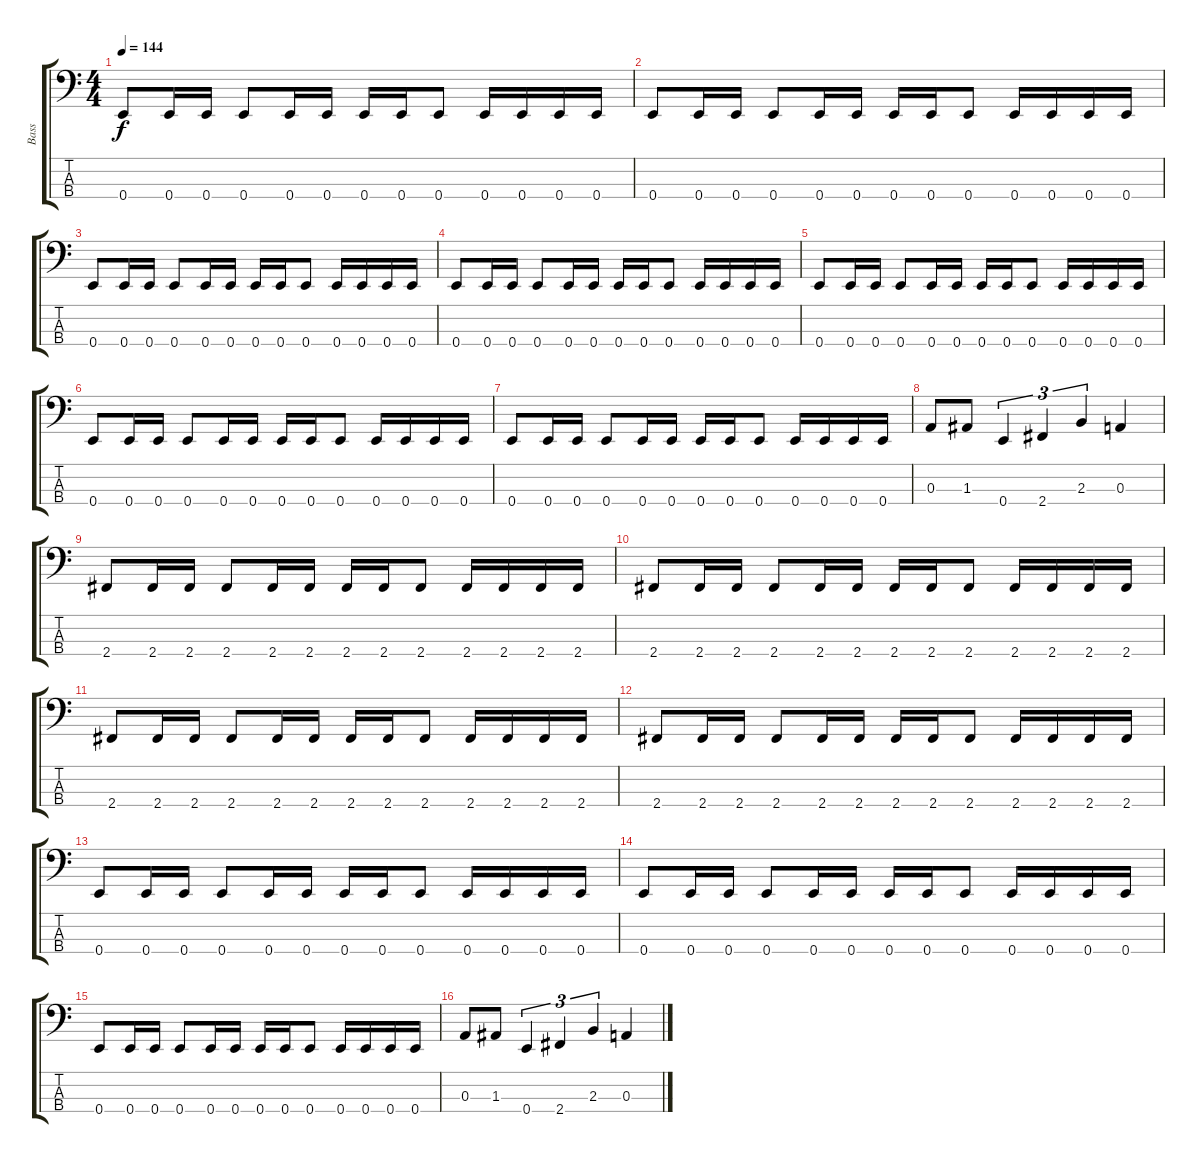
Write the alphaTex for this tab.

\track ("Bass" "Bass") {instrument electricbasspick}
\staff {score tabs}
\tuning (G2 D2 A1 E1) {hide}
\ts (4 4)
\tempo 144
\clef f4
\ks c
0.4.8{dy f} 0.4.16 0.4.16 0.4.8 0.4.16 0.4.16 0.4.16 0.4.16 0.4.8 0.4.16 0.4.16 0.4.16 0.4.16 |
0.4.8 0.4.16 0.4.16 0.4.8 0.4.16 0.4.16 0.4.16 0.4.16 0.4.8 0.4.16 0.4.16 0.4.16 0.4.16 |
0.4.8 0.4.16 0.4.16 0.4.8 0.4.16 0.4.16 0.4.16 0.4.16 0.4.8 0.4.16 0.4.16 0.4.16 0.4.16 |
0.4.8 0.4.16 0.4.16 0.4.8 0.4.16 0.4.16 0.4.16 0.4.16 0.4.8 0.4.16 0.4.16 0.4.16 0.4.16 |
0.4.8 0.4.16 0.4.16 0.4.8 0.4.16 0.4.16 0.4.16 0.4.16 0.4.8 0.4.16 0.4.16 0.4.16 0.4.16 |
0.4.8 0.4.16 0.4.16 0.4.8 0.4.16 0.4.16 0.4.16 0.4.16 0.4.8 0.4.16 0.4.16 0.4.16 0.4.16 |
0.4.8 0.4.16 0.4.16 0.4.8 0.4.16 0.4.16 0.4.16 0.4.16 0.4.8 0.4.16 0.4.16 0.4.16 0.4.16 |
0.3.8 1.3.8 0.4.4{tu (3 2)} 2.4.4{tu (3 2)} 2.3.4{tu (3 2)} 0.3.4 |
2.4.8 2.4.16 2.4.16 2.4.8 2.4.16 2.4.16 2.4.16 2.4.16 2.4.8 2.4.16 2.4.16 2.4.16 2.4.16 |
2.4.8 2.4.16 2.4.16 2.4.8 2.4.16 2.4.16 2.4.16 2.4.16 2.4.8 2.4.16 2.4.16 2.4.16 2.4.16 |
2.4.8 2.4.16 2.4.16 2.4.8 2.4.16 2.4.16 2.4.16 2.4.16 2.4.8 2.4.16 2.4.16 2.4.16 2.4.16 |
2.4.8 2.4.16 2.4.16 2.4.8 2.4.16 2.4.16 2.4.16 2.4.16 2.4.8 2.4.16 2.4.16 2.4.16 2.4.16 |
0.4.8 0.4.16 0.4.16 0.4.8 0.4.16 0.4.16 0.4.16 0.4.16 0.4.8 0.4.16 0.4.16 0.4.16 0.4.16 |
0.4.8 0.4.16 0.4.16 0.4.8 0.4.16 0.4.16 0.4.16 0.4.16 0.4.8 0.4.16 0.4.16 0.4.16 0.4.16 |
0.4.8 0.4.16 0.4.16 0.4.8 0.4.16 0.4.16 0.4.16 0.4.16 0.4.8 0.4.16 0.4.16 0.4.16 0.4.16 |
0.3.8 1.3.8 0.4.4{tu (3 2)} 2.4.4{tu (3 2)} 2.3.4{tu (3 2)} 0.3.4
